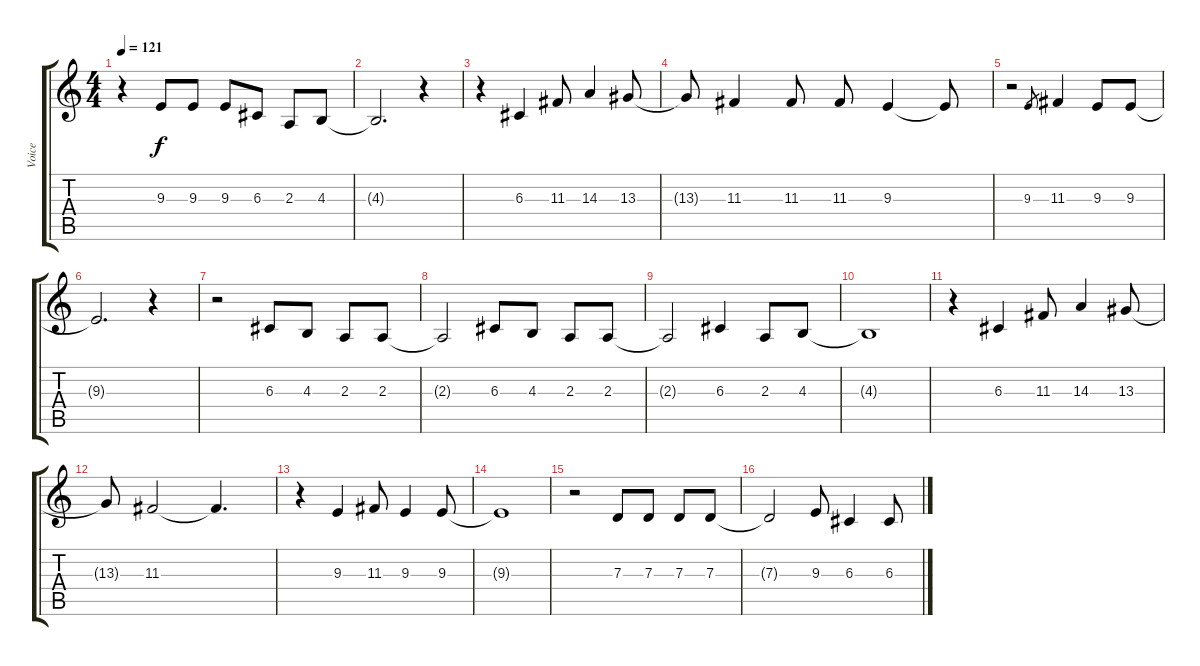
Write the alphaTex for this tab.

\track ("Voice" "Voice") {instrument lead2sawtooth}
\staff {score tabs}
\tuning (E4 B3 G3 D3 A2 E2) {hide}
\ts (4 4)
\tempo 121
\clef g2
\ks c
r.4{dy f} 9.3.8 9.3.8 9.3.8 6.3.8 2.3.8 4.3.8 |
4.3{t}.2{d} r.4 |
r.4 6.3.4 11.3.8 14.3.4 13.3.8 |
13.3{t}.8 11.3.4 11.3.8 11.3.8 9.3.4 9.3{t}.8 |
r.2 9.3.8{gr} 11.3.4 9.3.8 9.3.8 |
9.3{t}.2{d} r.4 |
r.2 6.3.8 4.3.8 2.3.8 2.3.8 |
2.3{t}.2 6.3.8 4.3.8 2.3.8 2.3.8 |
2.3{t}.2 6.3.4 2.3.8 4.3.8 |
4.3{t}.1 |
r.4 6.3.4 11.3.8 14.3.4 13.3.8 |
13.3{t}.8 11.3.2 11.3{t}.4{d} |
r.4 9.3.4 11.3.8 9.3.4 9.3.8 |
9.3{t}.1 |
r.2 7.3.8 7.3.8 7.3.8 7.3.8 |
7.3{t}.2 9.3.8 6.3.4 6.3.8
